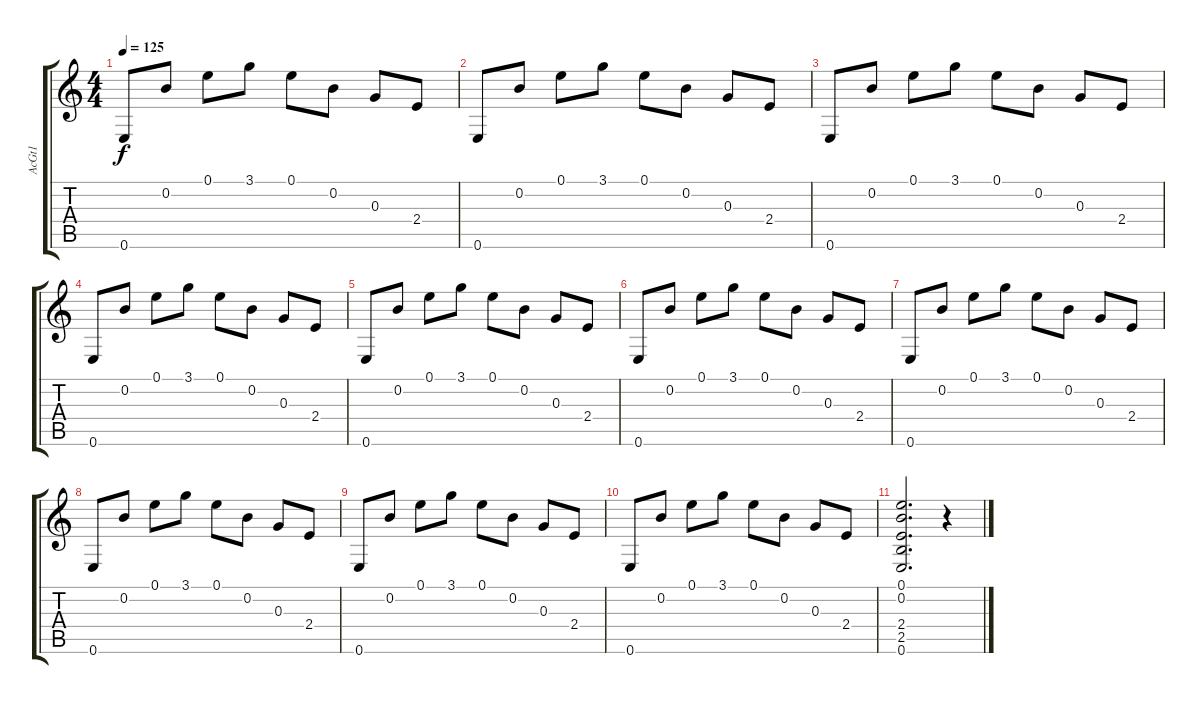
\track ("AcGt1" "AcGt1") {instrument acousticguitarsteel}
\staff {score tabs}
\tuning (E4 B3 G3 D3 A2 E2) {hide}
\ts (4 4)
\tempo 125
\clef g2
\ks c
0.6.8{dy f} 0.2.8 0.1.8 3.1.8 0.1.8 0.2.8 0.3.8 2.4.8 |
0.6.8 0.2.8 0.1.8 3.1.8 0.1.8 0.2.8 0.3.8 2.4.8 |
0.6.8 0.2.8 0.1.8 3.1.8 0.1.8 0.2.8 0.3.8 2.4.8 |
0.6.8 0.2.8 0.1.8 3.1.8 0.1.8 0.2.8 0.3.8 2.4.8 |
0.6.8 0.2.8 0.1.8 3.1.8 0.1.8 0.2.8 0.3.8 2.4.8 |
0.6.8 0.2.8 0.1.8 3.1.8 0.1.8 0.2.8 0.3.8 2.4.8 |
0.6.8 0.2.8 0.1.8 3.1.8 0.1.8 0.2.8 0.3.8 2.4.8 |
0.6.8 0.2.8 0.1.8 3.1.8 0.1.8 0.2.8 0.3.8 2.4.8 |
0.6.8{volume 11} 0.2.8{volume 10} 0.1.8{volume 10} 3.1.8{volume 9} 0.1.8{volume 8} 0.2.8{volume 8} 0.3.8{volume 7} 2.4.8{volume 6} |
0.6.8{volume 6} 0.2.8{volume 5} 0.1.8{volume 4} 3.1.8{volume 4} 0.1.8{volume 3} 0.2.8{volume 2} 0.3.8{volume 2} 2.4.8{volume 1} |
(0.1 0.2 2.4 2.5 0.6).2{d volume 0} r.4
